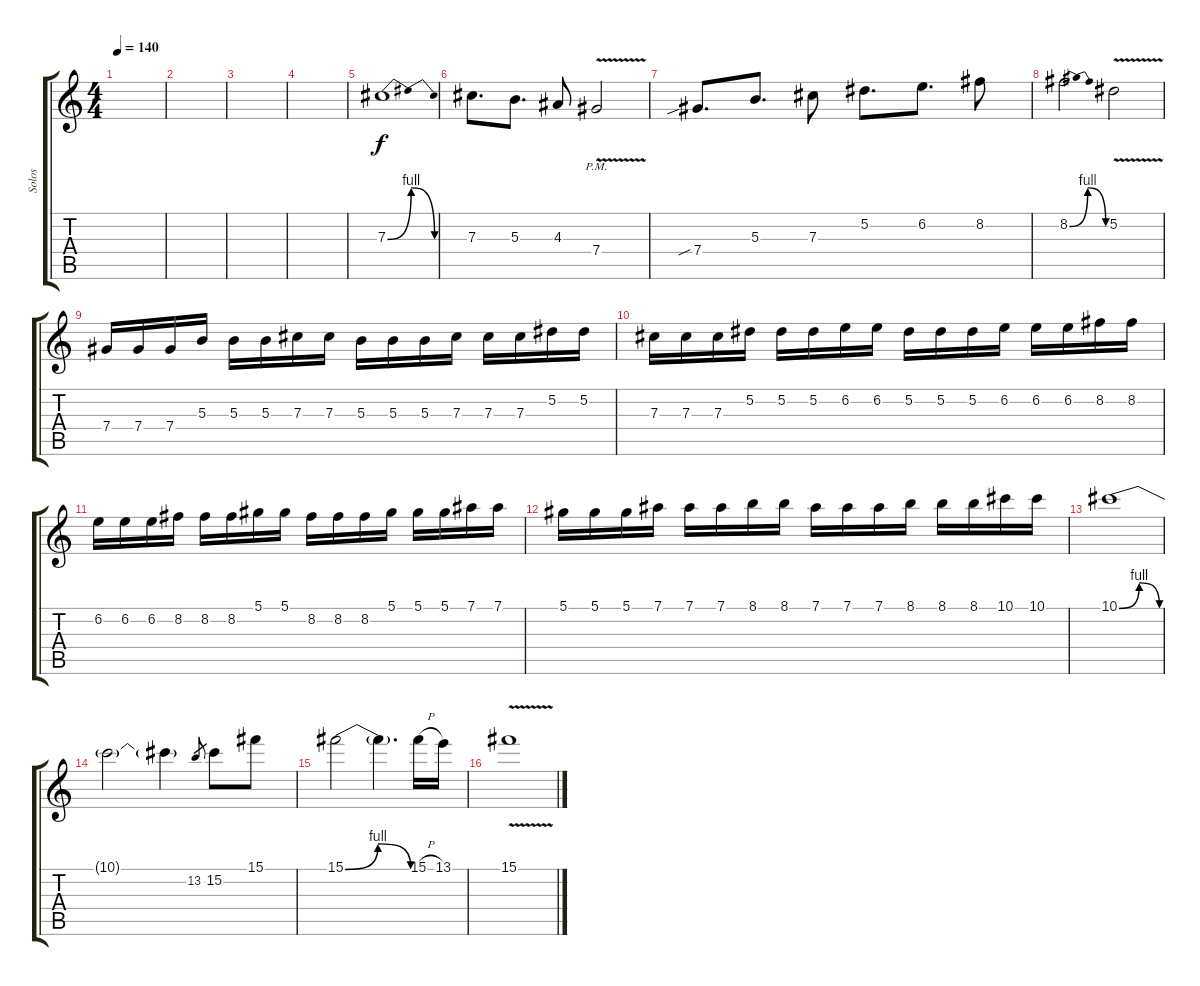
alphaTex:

\track ("Solos" "Solos") {instrument distortionguitar}
\staff {score tabs}
\tuning (Eb4 Bb3 Gb3 Db3 Ab2 Eb2) {hide}
\ts (4 4)
\tempo 140
\clef g2
\ks c
|
|
|
|
7.3{be (bendrelease 0 0 5 4 45 4 60 0)}.1 |
7.3.8{d} 5.3.8{d} 4.3.8 7.4{v pm}.2 |
7.4{sib}.8{d} 5.3.8{d} 7.3.8 5.2.8{d} 6.2.8{d} 8.2.8 |
8.2{be (bendrelease 0 0 10 4 30 4 60 0)}.2 5.2{v}.2 |
7.4.16 7.4.16 7.4.16 5.3.16 5.3.16 5.3.16 7.3.16 7.3.16 5.3.16 5.3.16 5.3.16 7.3.16 7.3.16 7.3.16 5.2.16 5.2.16 |
7.3.16 7.3.16 7.3.16 5.2.16 5.2.16 5.2.16 6.2.16 6.2.16 5.2.16 5.2.16 5.2.16 6.2.16 6.2.16 6.2.16 8.2.16 8.2.16 |
6.2.16 6.2.16 6.2.16 8.2.16 8.2.16 8.2.16 5.1.16 5.1.16 8.2.16 8.2.16 8.2.16 5.1.16 5.1.16 5.1.16 7.1.16 7.1.16 |
5.1.16 5.1.16 5.1.16 7.1.16 7.1.16 7.1.16 8.1.16 8.1.16 7.1.16 7.1.16 7.1.16 8.1.16 8.1.16 8.1.16 10.1.16 10.1.16 |
10.1{be (bendrelease 0 0 5 4 45 4 60 0)}.1 |
10.1{t}.2 10.1{t}.4 13.2.8{gr} 15.2.8 15.1.8 |
15.1{be (bendrelease 0 0 11 4 45 4 60 0)}.2 15.1{t}.4{d} 15.1{h}.16 13.1.16 |
15.1{v}.1
